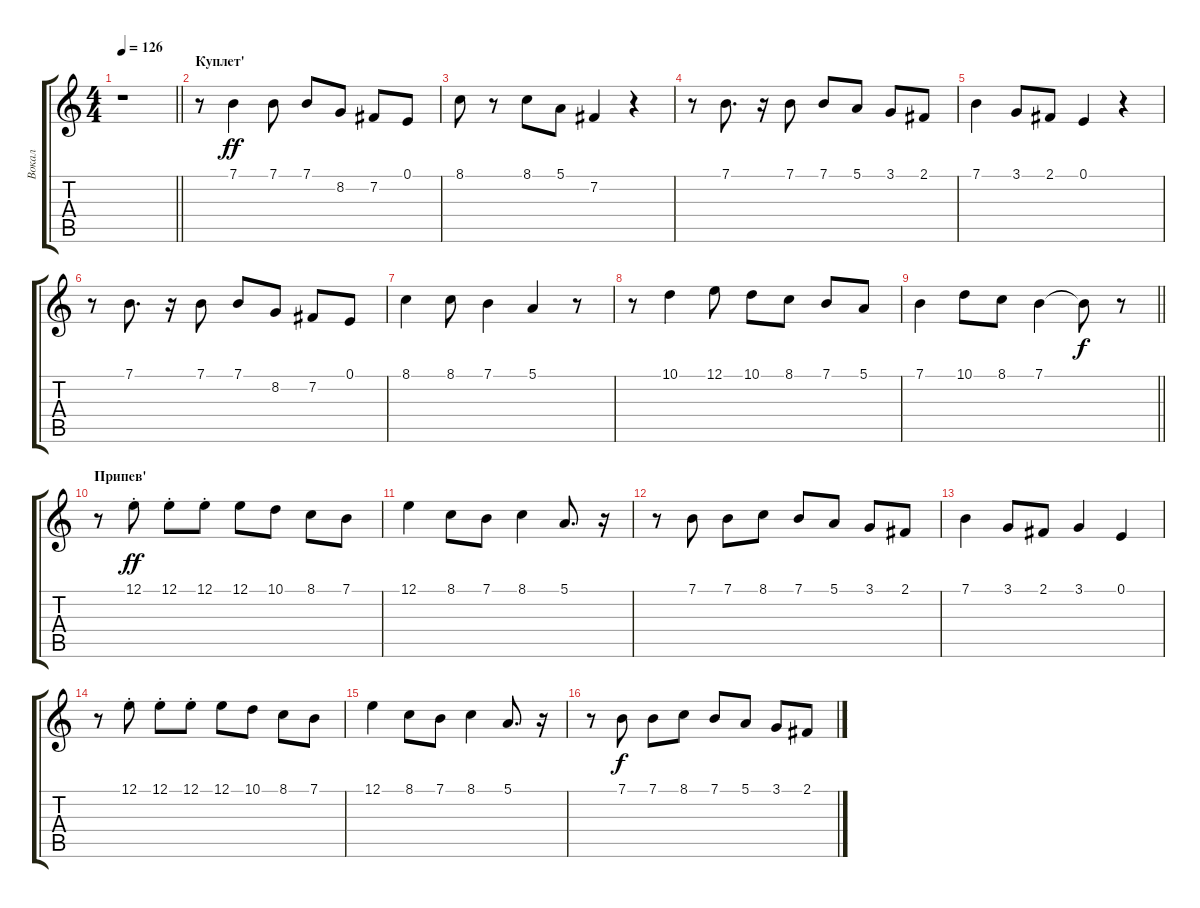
\track ("Вокал" "Вокал") {instrument voiceoohs}
\staff {score tabs}
\tuning (E4 B3 G3 D3 A2 E2) {hide}
\ts (4 4)
\tempo 126
\clef g2
\barLineRight lightlight
\ks c
r.1{dy f} |
\section ("" "Куплет'")
r.8 7.1.4{dy ff} 7.1.8 7.1.8 8.2.8 7.2.8 0.1.8 |
8.1.8 r.8 8.1.8 5.1.8 7.2.4 r.4 |
r.8 7.1.8{d} r.16 7.1.8 7.1.8 5.1.8 3.1.8 2.1.8 |
7.1.4 3.1.8 2.1.8 0.1.4 r.4 |
r.8 7.1.8{d} r.16 7.1.8 7.1.8 8.2.8 7.2.8 0.1.8 |
8.1.4 8.1.8 7.1.4 5.1.4 r.8 |
r.8 10.1.4 12.1.8 10.1.8 8.1.8 7.1.8 5.1.8 |
\barLineRight lightlight
7.1.4 10.1.8 8.1.8 7.1.4 7.1{t}.8{dy f} r.8 |
\section ("" "Припев'")
r.8 12.1{st}.8{dy ff} 12.1{st}.8 12.1{st}.8 12.1.8 10.1.8 8.1.8 7.1.8 |
12.1.4 8.1.8 7.1.8 8.1.4 5.1.8{d} r.16 |
r.8 7.1.8 7.1.8 8.1.8 7.1.8 5.1.8 3.1.8 2.1.8 |
7.1.4 3.1.8 2.1.8 3.1.4 0.1.4 |
r.8 12.1{st}.8 12.1{st}.8 12.1{st}.8 12.1.8 10.1.8 8.1.8 7.1.8 |
12.1.4 8.1.8 7.1.8 8.1.4 5.1.8{d} r.16 |
r.8 7.1.8{dy f} 7.1.8 8.1.8 7.1.8 5.1.8 3.1.8 2.1.8
